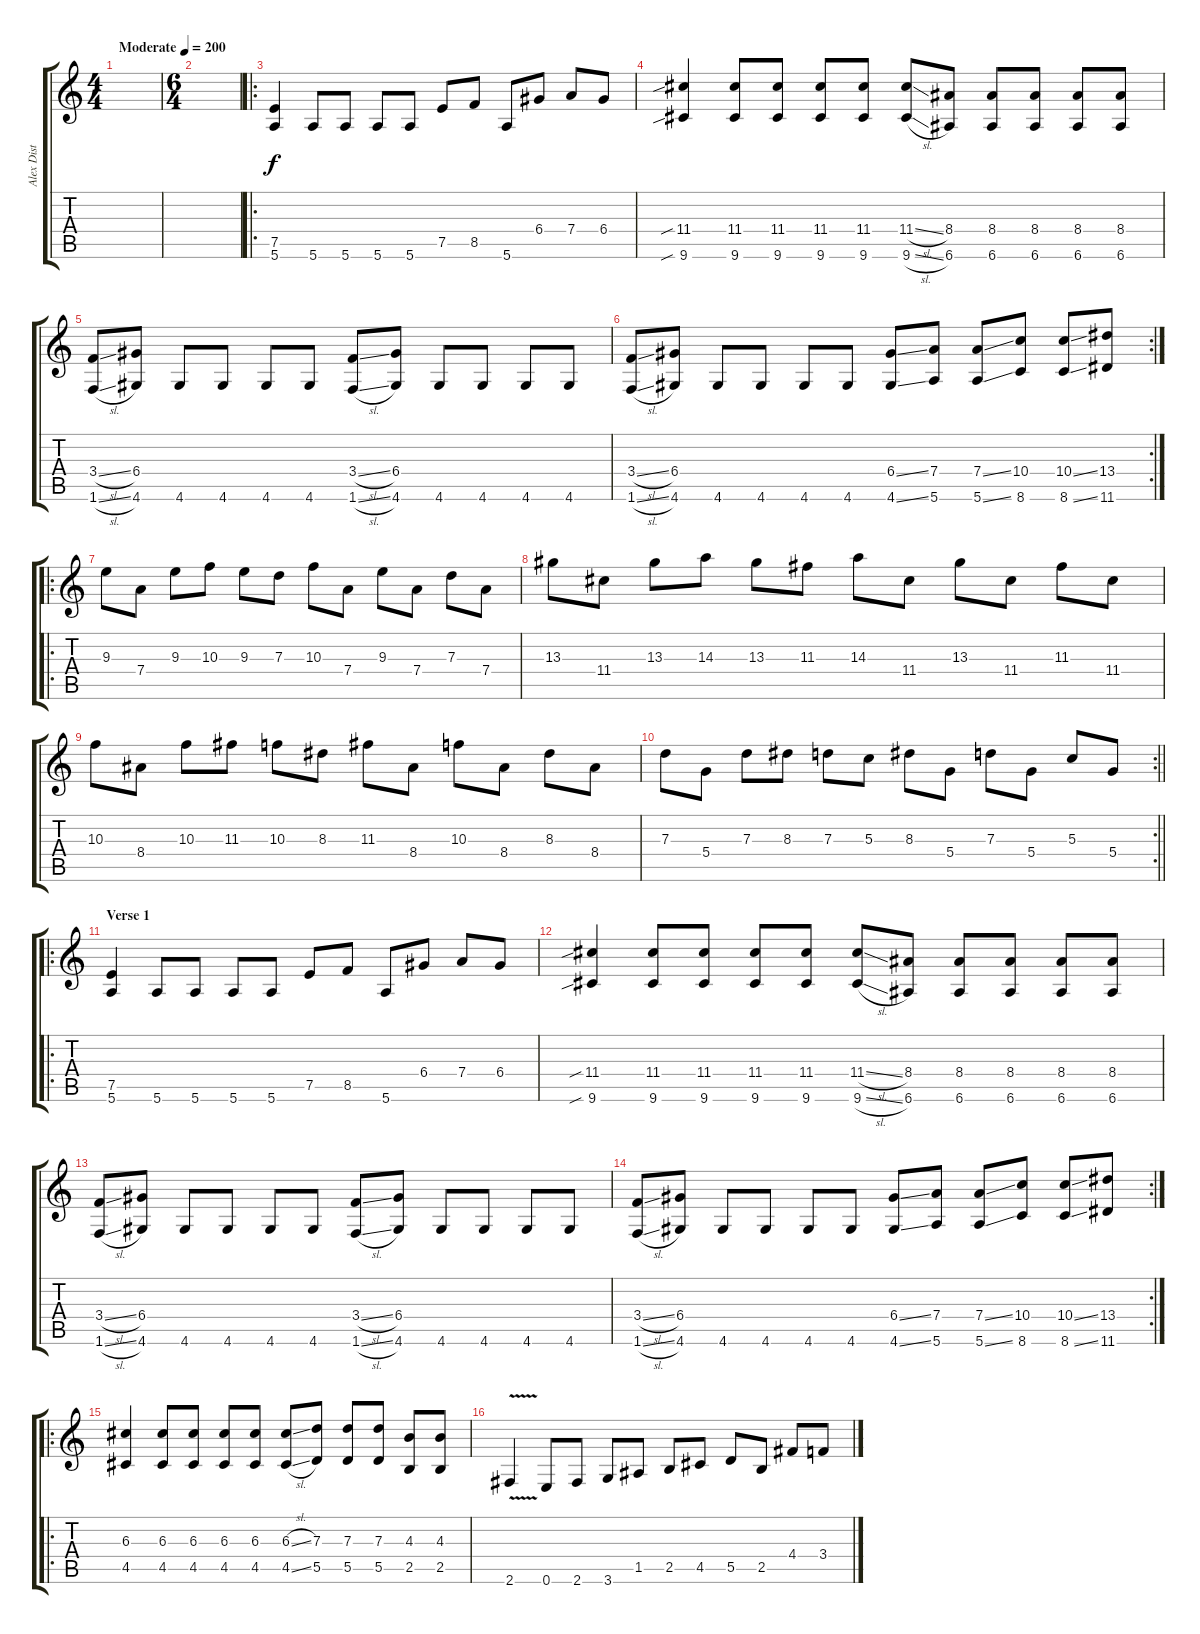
\track ("Alex Dist" "Alex Dist") {instrument distortionguitar}
\staff {score tabs}
\tuning (E4 B3 G3 D3 A2 E2) {hide}
\ts (4 4)
\tempo (200 "Moderate")
\clef g2
\ks c
|
\ts (6 4)
|
\ro
(7.5 5.6).4 5.6.8 5.6.8 5.6.8 5.6.8 7.5.8 8.5.8 5.6.8 6.4.8 7.4.8 6.4.8 |
(11.4{sib} 9.6{sib}).4 (11.4 9.6).8 (11.4 9.6).8 (11.4 9.6).8 (11.4 9.6).8 (11.4{sl} 9.6{sl}).8 (8.4 6.6).8 (8.4 6.6).8 (8.4 6.6).8 (8.4 6.6).8 (8.4 6.6).8 |
(3.4{sl} 1.6{sl}).8 (6.4 4.6).8 4.6.8 4.6.8 4.6.8 4.6.8 (3.4{sl} 1.6{sl}).8 (6.4 4.6).8 4.6.8 4.6.8 4.6.8 4.6.8 |
\rc 2
(3.4{sl} 1.6{sl}).8 (6.4 4.6).8 4.6.8 4.6.8 4.6.8 4.6.8 (6.4{ss} 4.6{ss}).8 (7.4 5.6).8 (7.4{ss} 5.6{ss}).8 (10.4 8.6).8 (10.4{ss} 8.6{ss}).8 (13.4 11.6).8 |
\ro
9.3.8 7.4.8 9.3.8 10.3.8 9.3.8 7.3.8 10.3.8 7.4.8 9.3.8 7.4.8 7.3.8 7.4.8 |
13.3.8 11.4.8 13.3.8 14.3.8 13.3.8 11.3.8 14.3.8 11.4.8 13.3.8 11.4.8 11.3.8 11.4.8 |
10.3.8 8.4.8 10.3.8 11.3.8 10.3.8 8.3.8 11.3.8 8.4.8 10.3.8 8.4.8 8.3.8 8.4.8 |
\rc 2
\barLineRight lightlight
7.3.8 5.4.8 7.3.8 8.3.8 7.3.8 5.3.8 8.3.8 5.4.8 7.3.8 5.4.8 5.3.8 5.4.8 |
\ro
\section ("" "Verse 1")
(7.5 5.6).4 5.6.8 5.6.8 5.6.8 5.6.8 7.5.8 8.5.8 5.6.8 6.4.8 7.4.8 6.4.8 |
(11.4{sib} 9.6{sib}).4 (11.4 9.6).8 (11.4 9.6).8 (11.4 9.6).8 (11.4 9.6).8 (11.4{sl} 9.6{sl}).8 (8.4 6.6).8 (8.4 6.6).8 (8.4 6.6).8 (8.4 6.6).8 (8.4 6.6).8 |
(3.4{sl} 1.6{sl}).8 (6.4 4.6).8 4.6.8 4.6.8 4.6.8 4.6.8 (3.4{sl} 1.6{sl}).8 (6.4 4.6).8 4.6.8 4.6.8 4.6.8 4.6.8 |
\rc 2
(3.4{sl} 1.6{sl}).8 (6.4 4.6).8 4.6.8 4.6.8 4.6.8 4.6.8 (6.4{ss} 4.6{ss}).8 (7.4 5.6).8 (7.4{ss} 5.6{ss}).8 (10.4 8.6).8 (10.4{ss} 8.6{ss}).8 (13.4 11.6).8 |
\ro
(6.3 4.5).4 (6.3 4.5).8 (6.3 4.5).8 (6.3 4.5).8 (6.3 4.5).8 (6.3{sl} 4.5{sl}).8 (7.3 5.5).8 (7.3 5.5).8 (7.3 5.5).8 (4.3 2.5).8 (4.3 2.5).8 |
2.6{v}.4 0.6.8 2.6.8 3.6.8 1.5.8 2.5.8 4.5.8 5.5.8 2.5.8 4.4.8 3.4.8
